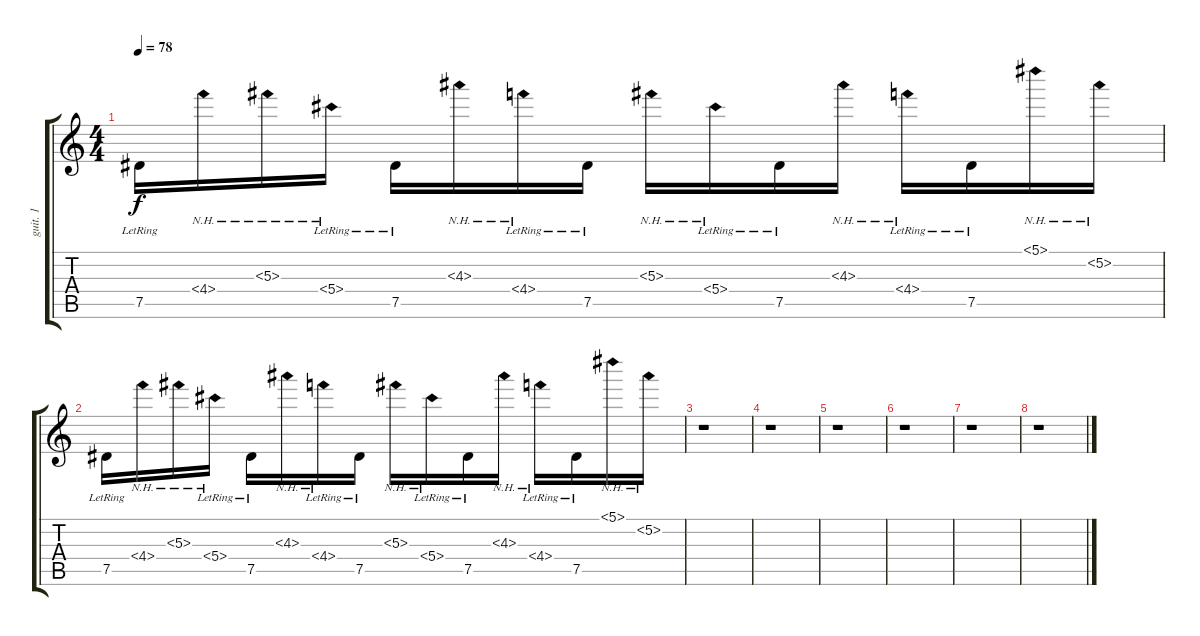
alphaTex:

\track ("guit. 1" "guit. 1") {instrument distortionguitar}
\staff {score tabs}
\tuning (Eb4 Bb3 Gb3 Db3 Ab2 Eb2) {hide}
\ts (4 4)
\tempo 78
\clef g2
\ks c
7.5{lr}.16{dy f instrument acousticguitarsteel} 4.4{nh}.16 5.3{nh}.16 5.4{nh lr}.16 7.5{lr}.16 4.3{nh}.16 4.4{nh lr}.16 7.5{lr}.16 5.3{nh}.16 5.4{nh lr}.16 7.5{lr}.16 4.3{nh}.16 4.4{nh lr}.16 7.5{lr}.16 5.1{nh}.16 5.2{nh}.16 |
7.5{lr}.16 4.4{nh}.16 5.3{nh}.16 5.4{nh lr}.16 7.5{lr}.16 4.3{nh}.16 4.4{nh lr}.16 7.5{lr}.16 5.3{nh}.16 5.4{nh lr}.16 7.5{lr}.16 4.3{nh}.16 4.4{nh lr}.16 7.5{lr}.16 5.1{nh}.16 5.2{nh}.16 |
r.1 |
r.1 |
r.1 |
r.1 |
r.1 |
r.1
